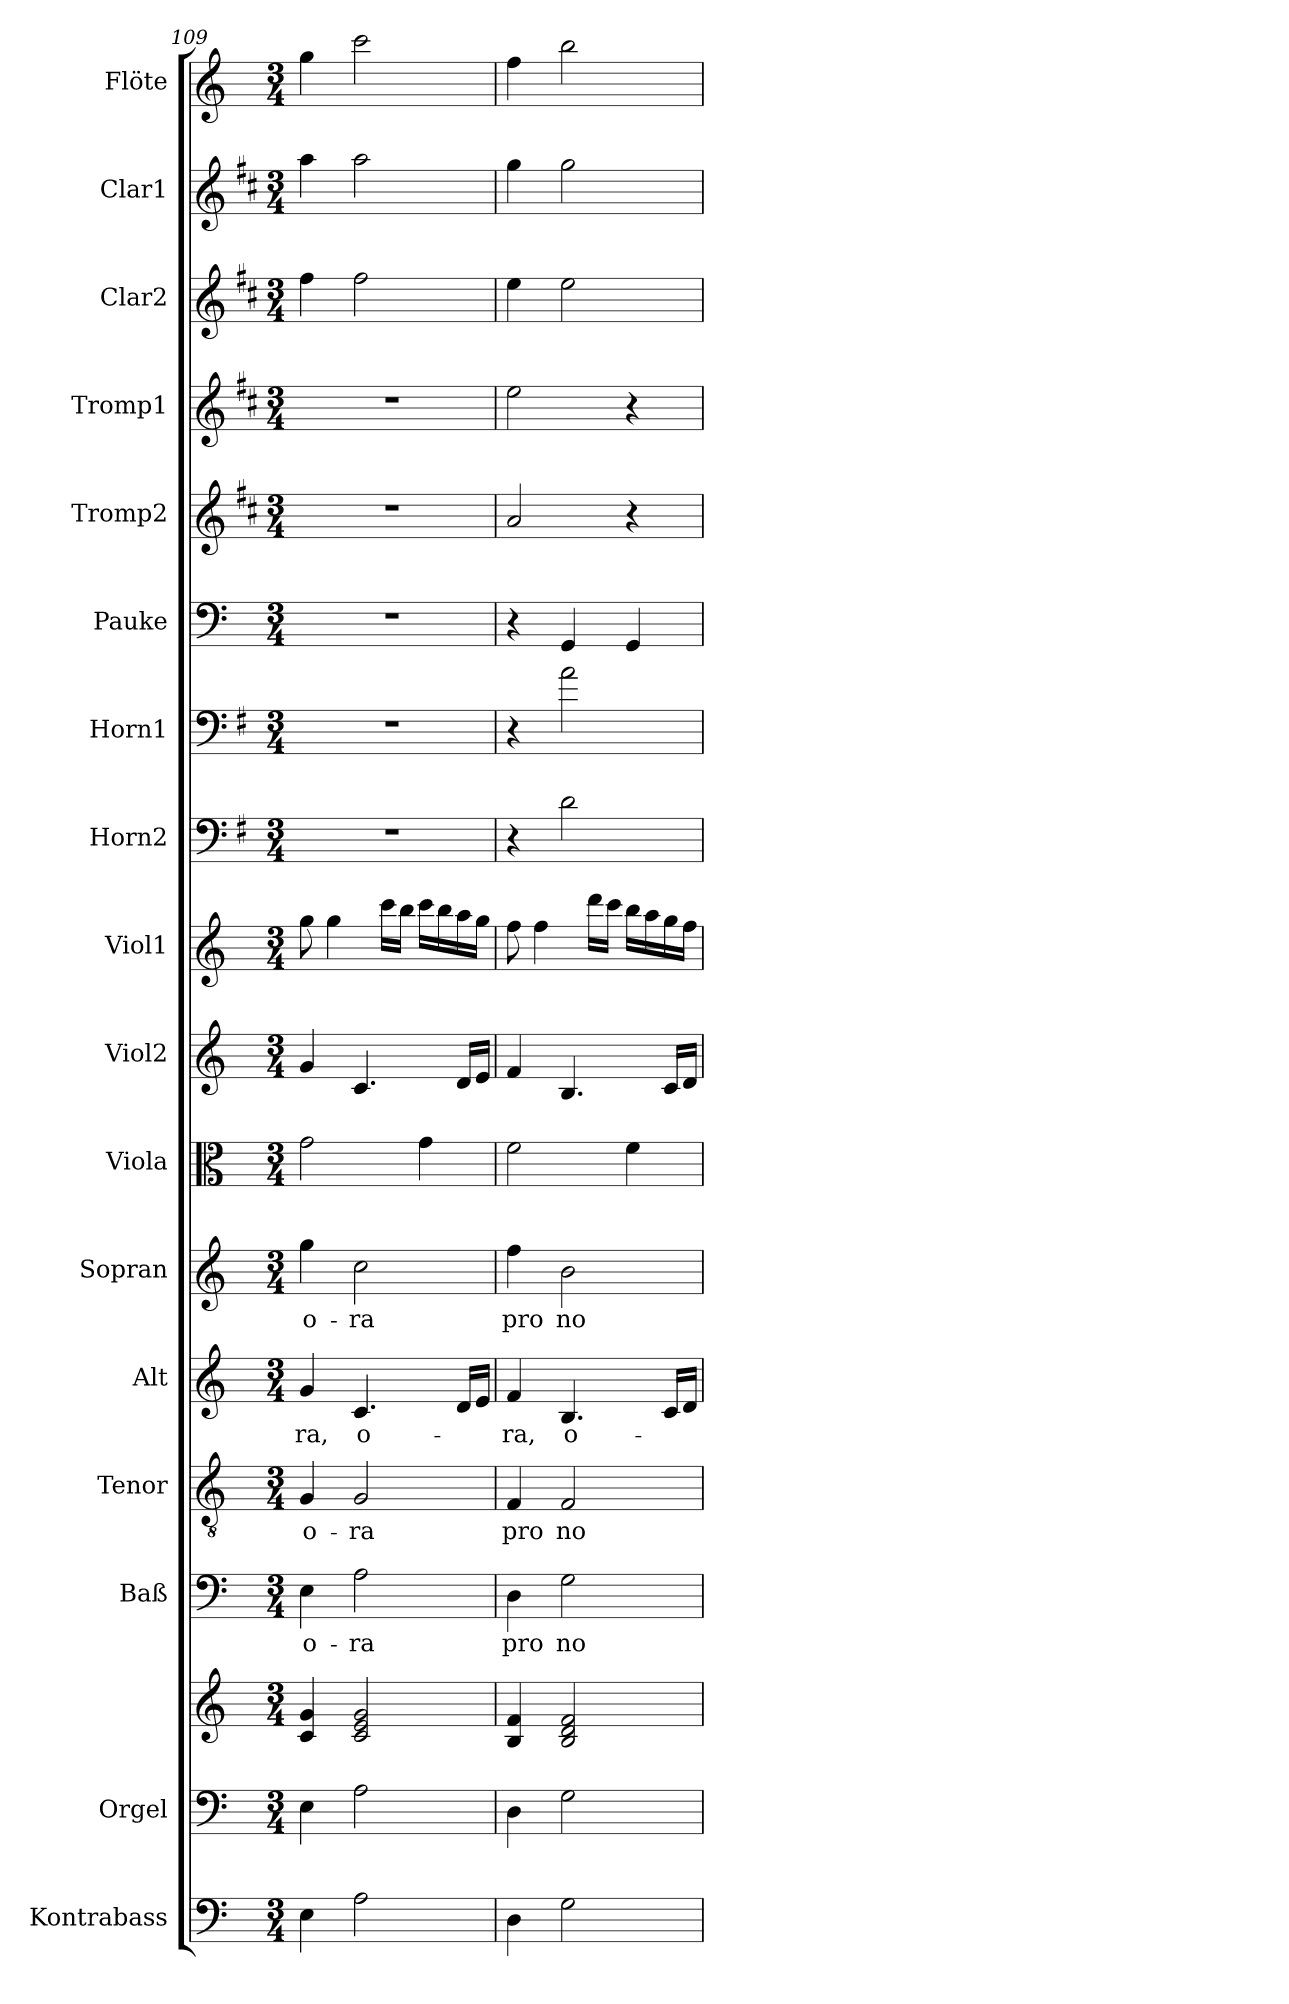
**kern	**kern	**kern	**kern	**text	**kern	**text	**kern	**text	**kern	**text	**kern	**kern	**kern	**kern	**kern	**kern	**kern	**kern	**kern	**kern	**kern
*part17	*part16	*part16	*part15	*part15	*part14	*part14	*part13	*part13	*part12	*part12	*part11	*part10	*part9	*part8	*part7	*part6	*part5	*part4	*part3	*part2	*part1
*staff18	*staff17	*staff16	*staff15	*staff15	*staff14	*staff14	*staff13	*staff13	*staff12	*staff12	*staff11	*staff10	*staff9	*staff8	*staff7	*staff6	*staff5	*staff4	*staff3	*staff2	*staff1
*I"Kontrabass	*I"Orgel	*	*I"Baß	*	*I"Tenor	*	*I"Alt	*	*I"Sopran	*	*I"Viola	*I"Viol2	*I"Viol1	*I"Horn2	*I"Horn1	*I"Pauke	*I"Tromp2	*I"Tromp1	*I"Clar2	*I"Clar1	*I"Flöte
*I'Kb	*	*	*I'B	*	*I'T	*	*I'A	*	*I'S	*	*I'Vla	*I'Vl2	*I'Vl1	*I'Hr2	*I'Hr1	*I'Pk	*I'Tr2	*I'Tr1	*I'Cl2	*I'Cl1	*I'Fl
!!LO:PB:g=z
*clefF4	*clefF4	*clefG2	*clefF4	*	*clefGv2	*	*clefG2	*	*clefG2	*	*clefC3	*clefG2	*clefG2	*clefF4	*clefF4	*clefF4	*clefG2	*clefG2	*clefG2	*clefG2	*clefG2
*ITrd7c12	*	*	*	*	*	*	*	*	*	*	*	*	*	*ITrd4c7	*ITrd4c7	*	*ITrd1c2	*ITrd1c2	*ITrd1c2	*ITrd1c2	*
*k[]	*k[]	*k[]	*k[]	*	*k[]	*	*k[]	*	*k[]	*	*k[]	*k[]	*k[]	*k[]	*k[]	*k[]	*k[]	*k[]	*k[]	*k[]	*k[]
*C:	*C:	*C:	*C:	*	*C:	*	*C:	*	*C:	*	*C:	*C:	*C:	*C:	*C:	*C:	*C:	*C:	*C:	*C:	*C:
*M3/4	*M3/4	*M3/4	*M3/4	*	*M3/4	*	*M3/4	*	*M3/4	*	*M3/4	*M3/4	*M3/4	*M3/4	*M3/4	*M3/4	*M3/4	*M3/4	*M3/4	*M3/4	*M3/4
=109	=109	=109	=109	=109	=109	=109	=109	=109	=109	=109	=109	=109	=109	=109	=109	=109	=109	=109	=109	=109	=109
!	!	!	!	!LO:LY:b	!	!LO:LY:b	!	!LO:LY:b	!	!LO:LY:b	!	!	!	!	!	!	!	!	!	!	!
4EE\	4E\	4c/ 4g/	4E\	o-	4G/	o-	4g/	-ra,	4gg\	o-	2g\	4g/	8gg\	2.r	2.r	2.r	2.r	2.r	4ee\	4gg\	4gg\
.	.	.	.	.	.	.	.	.	.	.	.	.	4gg\	.	.	.	.	.	.	.	.
!	!	!	!	!LO:LY:b	!	!LO:LY:b	!	!LO:LY:b	!	!LO:LY:b	!	!	!	!	!	!	!	!	!	!	!
2AA\	2A\	2c/ 2e/ 2g/	2A\	-ra	2G/	-ra	4.c/	o-	2cc\	-ra	.	4.c/	.	.	.	.	.	.	2ee\	2gg\	2ccc\
.	.	.	.	.	.	.	.	.	.	.	.	.	16ccc\LL	.	.	.	.	.	.	.	.
.	.	.	.	.	.	.	.	.	.	.	.	.	16bb\JJ	.	.	.	.	.	.	.	.
.	.	.	.	.	.	.	.	.	.	.	4g\	.	16ccc\LL	.	.	.	.	.	.	.	.
.	.	.	.	.	.	.	.	.	.	.	.	.	16bb\	.	.	.	.	.	.	.	.
.	.	.	.	.	.	.	16d/LL	.	.	.	.	16d/LL	16aa\	.	.	.	.	.	.	.	.
.	.	.	.	.	.	.	16e/JJ	.	.	.	.	16e/JJ	16gg\JJ	.	.	.	.	.	.	.	.
=110	=110	=110	=110	=110	=110	=110	=110	=110	=110	=110	=110	=110	=110	=110	=110	=110	=110	=110	=110	=110	=110
!	!	!	!	!LO:LY:b	!	!LO:LY:b	!	!LO:LY:b	!	!LO:LY:b	!	!	!	!	!	!	!	!	!	!	!
4DD\	4D\	4B/ 4f/	4D\	pro	4F/	pro	4f/	-ra,	4ff\	pro	2f\	4f/	8ff\	4r	4r	4r	2g/	2dd\	4dd\	4ff\	4ff\
.	.	.	.	.	.	.	.	.	.	.	.	.	4ff\	.	.	.	.	.	.	.	.
!	!	!	!	!LO:LY:b	!	!LO:LY:b	!	!LO:LY:b	!	!LO:LY:b	!	!	!	!	!	!	!	!	!	!	!
2GG\	2G\	2B/ 2d/ 2f/	2G\	no-	2F/	no-	4.B/	o-	2b\	no-	.	4.B/	.	2G\	2d\	4GG/	.	.	2dd\	2ff\	2bb\
.	.	.	.	.	.	.	.	.	.	.	.	.	16ddd\LL	.	.	.	.	.	.	.	.
.	.	.	.	.	.	.	.	.	.	.	.	.	16ccc\JJ	.	.	.	.	.	.	.	.
.	.	.	.	.	.	.	.	.	.	.	4f\	.	16bb\LL	.	.	4GG/	4r	4r	.	.	.
.	.	.	.	.	.	.	.	.	.	.	.	.	16aa\	.	.	.	.	.	.	.	.
.	.	.	.	.	.	.	16c/LL	.	.	.	.	16c/LL	16gg\	.	.	.	.	.	.	.	.
.	.	.	.	.	.	.	16d/JJ	.	.	.	.	16d/JJ	16ff\JJ	.	.	.	.	.	.	.	.
=	=	=	=	=	=	=	=	=	=	=	=	=	=	=	=	=	=	=	=	=	=
*-	*-	*-	*-	*-	*-	*-	*-	*-	*-	*-	*-	*-	*-	*-	*-	*-	*-	*-	*-	*-	*-
